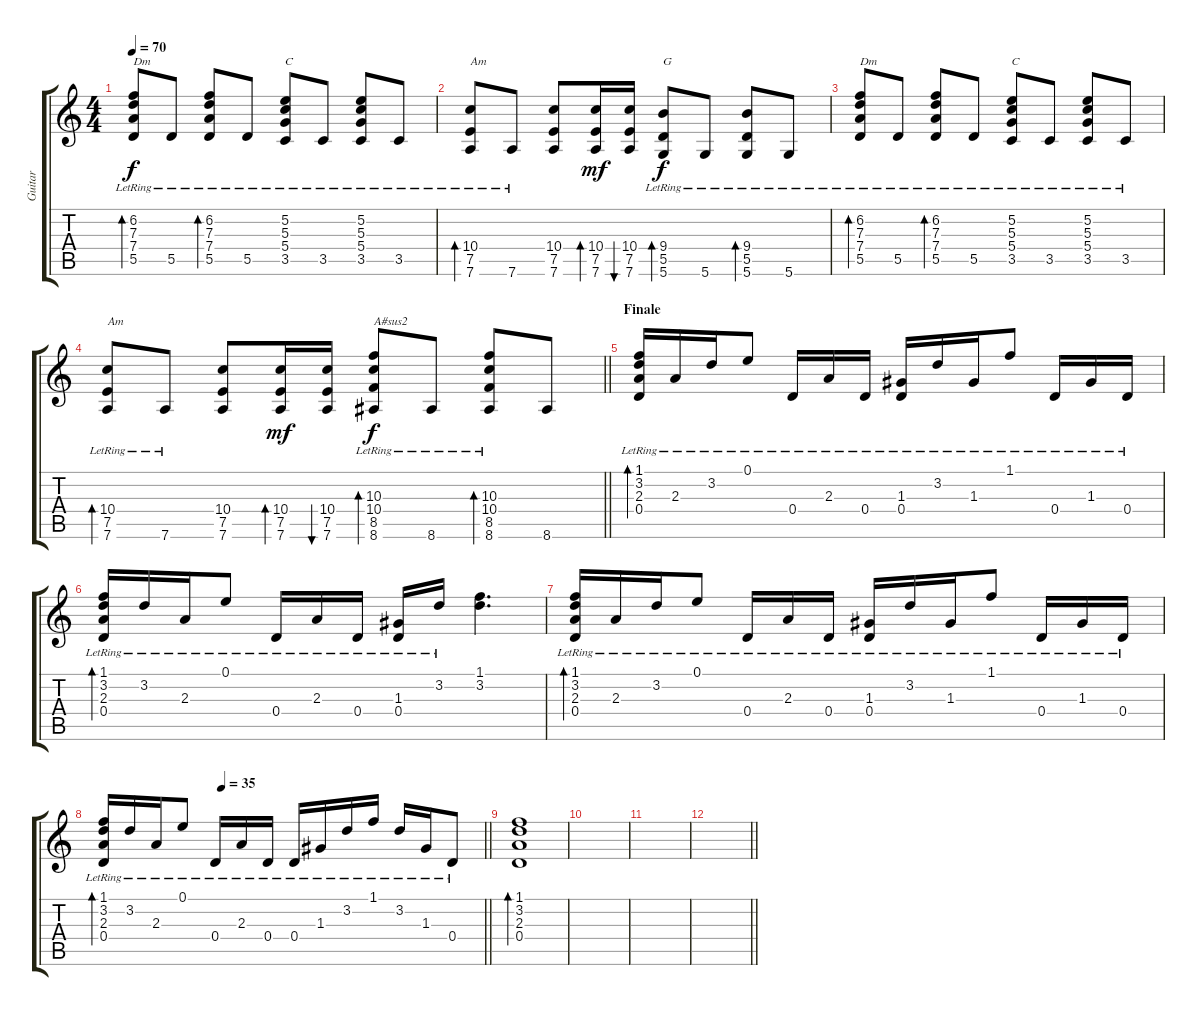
\track ("Guitar" "Guitar") {instrument acousticguitarsteel}
\staff {score tabs}
\tuning (E4 B3 G3 D3 A2 D2) {hide}
\ts (4 4)
\tempo 70
\clef g2
\ks c
(6.2{lr} 7.3{lr} 7.4{lr} 5.5{lr}).8{bd 60 txt "Dm" dy f} 5.5{lr}.8 (6.2{lr} 7.3{lr} 7.4{lr} 5.5{lr}).8{bd 60} 5.5{lr}.8 (5.2{lr} 5.3{lr} 5.4{lr} 3.5{lr}).8{txt "C"} 3.5{lr}.8 (5.2{lr} 5.3{lr} 5.4{lr} 3.5{lr}).8 3.5{lr}.8 |
(10.4{lr} 7.5{lr} 7.6{lr}).8{bd 60 txt "Am"} 7.6{lr}.8 (10.4 7.5 7.6).8 (10.4 7.5 7.6).16{bd 60 dy mf} (10.4 7.5 7.6).16{bu 60} (9.4{lr} 5.5{lr} 5.6{lr}).8{bd 60 txt "G" dy f} 5.6{lr}.8 (9.4{lr} 5.5{lr} 5.6{lr}).8{bd 60} 5.6{lr}.8 |
(6.2{lr} 7.3{lr} 7.4{lr} 5.5{lr}).8{bd 60 txt "Dm"} 5.5{lr}.8 (6.2{lr} 7.3{lr} 7.4{lr} 5.5{lr}).8{bd 60} 5.5{lr}.8 (5.2{lr} 5.3{lr} 5.4{lr} 3.5{lr}).8{txt "C"} 3.5{lr}.8 (5.2{lr} 5.3{lr} 5.4{lr} 3.5{lr}).8 3.5{lr}.8 |
\barLineRight lightlight
(10.4{lr} 7.5{lr} 7.6{lr}).8{bd 60 txt "Am"} 7.6{lr}.8 (10.4 7.5 7.6).8 (10.4 7.5 7.6).16{bd 60 dy mf} (10.4 7.5 7.6).16{bu 60} (10.3{lr} 10.4{lr} 8.5{lr} 8.6{lr}).8{bd 60 txt "A#sus2" dy f} 8.6{lr}.8 (10.3{lr} 10.4{lr} 8.5{lr} 8.6{lr}).8{bd 60} 8.6.8 |
\section ("" "Finale")
(1.1{lr} 3.2{lr} 2.3{lr} 0.4{lr}).16{bd 60} 2.3{lr}.16 3.2{lr}.16 0.1{lr}.8 0.4{lr}.16 2.3{lr}.16 0.4{lr}.16 (1.3{lr} 0.4{lr}).16 3.2{lr}.16 1.3{lr}.16 1.1{lr}.8 0.4{lr}.16 1.3{lr}.16 0.4{lr}.16 |
(1.1{lr} 3.2{lr} 2.3{lr} 0.4{lr}).16{bd 60} 3.2{lr}.16 2.3{lr}.16 0.1{lr}.8 0.4{lr}.16 2.3{lr}.16 0.4{lr}.16 (1.3{lr} 0.4{lr}).16 3.2{lr}.16 (1.1 3.2).4{d} |
(1.1{lr} 3.2{lr} 2.3{lr} 0.4{lr}).16{bd 60} 2.3{lr}.16 3.2{lr}.16 0.1{lr}.8 0.4{lr}.16 2.3{lr}.16 0.4{lr}.16 (1.3{lr} 0.4{lr}).16 3.2{lr}.16 1.3{lr}.16 1.1{lr}.8 0.4{lr}.16 1.3{lr}.16 0.4{lr}.16 |
\tempo (35 0.3125)
\barLineRight lightlight
(1.1{lr} 3.2{lr} 2.3{lr} 0.4{lr}).16{bd 60} 3.2{lr}.16 2.3{lr}.16 0.1{lr}.8 0.4{lr}.16 2.3{lr}.16 0.4{lr}.16 0.4{lr}.16 1.3{lr}.16 3.2{lr}.16 1.1{lr}.16 3.2{lr}.16 1.3{lr}.16 0.4{lr}.8 |
(1.1 3.2 2.3 0.4).1{bd 60} |
|
|
\barLineRight lightlight
